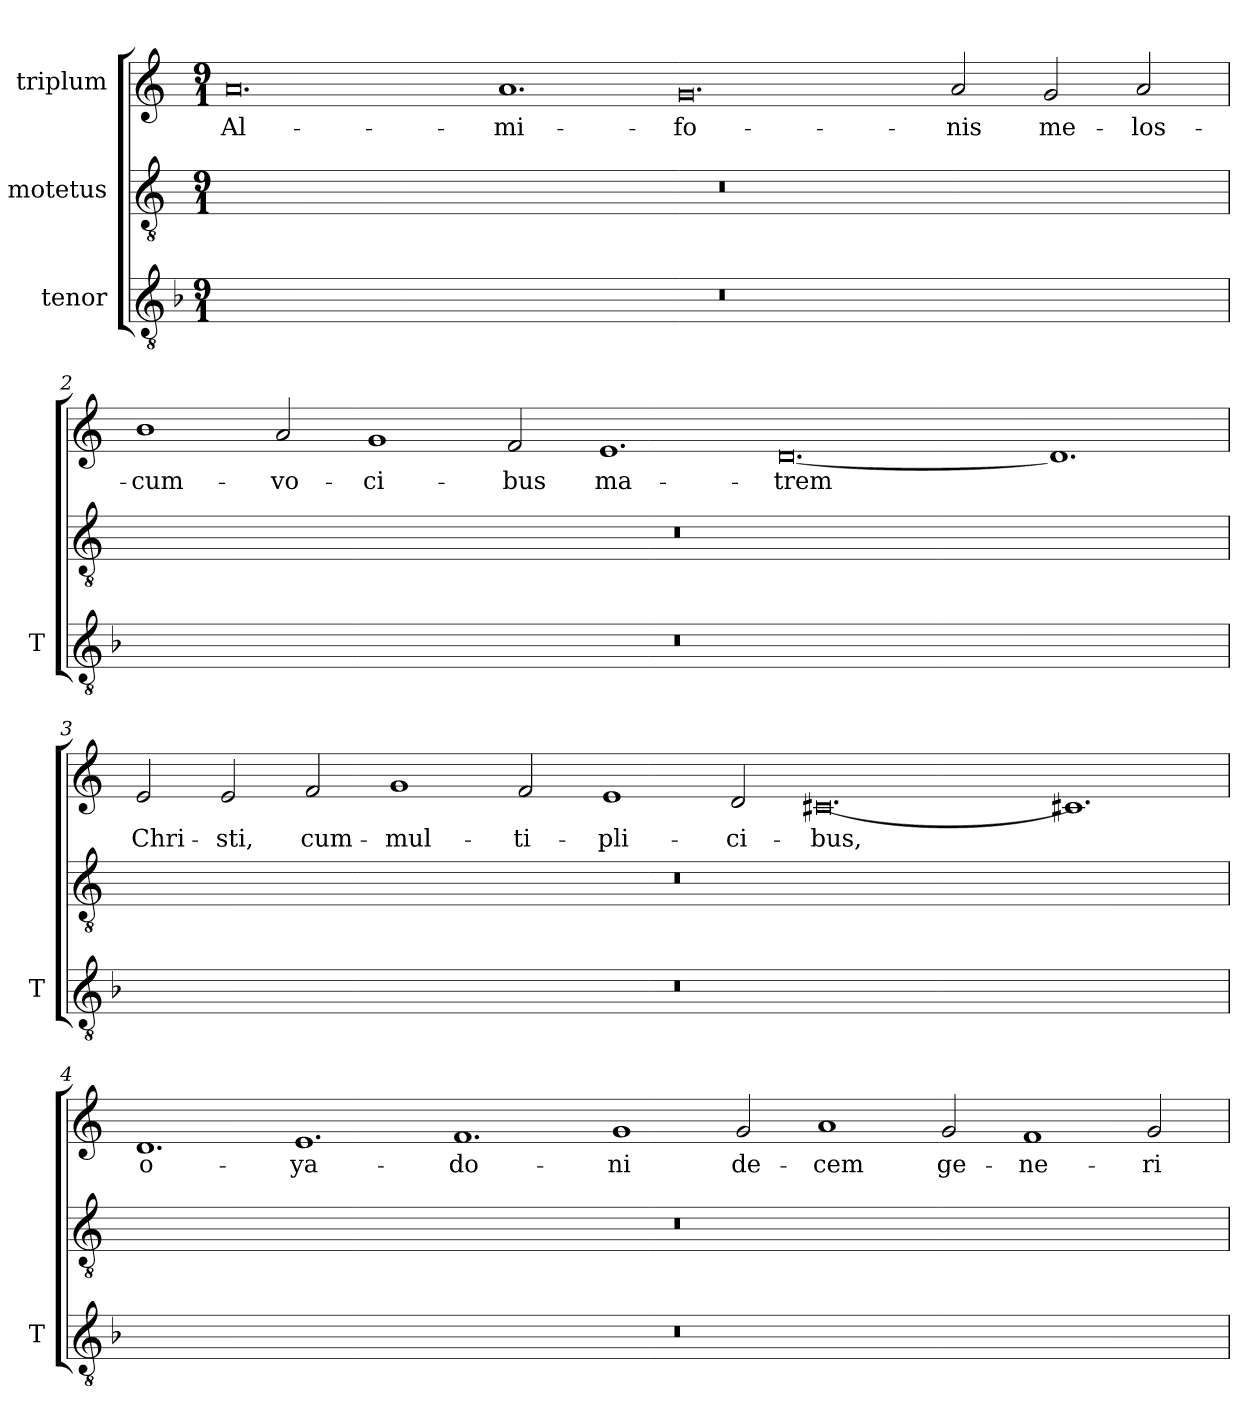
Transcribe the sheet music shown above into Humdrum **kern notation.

**kern	**kern	**kern	**text
*part3	*part2	*part1	*part1
*staff3	*staff2	*staff1	*staff1
*I"tenor	*I"motetus	*I"triplum	*
*I'T	*	*	*
*clefGv2	*clefGv2	*clefG2	*
*k[b-]	*k[]	*k[]	*
*F:	*C:	*C:	*
*M9/1	*M9/1	*M9/1	*
=1	=1	=1	=1
1%9r	1%9r	0.a/	Al-
.	.	1.a/	-mi-
.	.	0.g/	-fo-
.	.	2a/	-nis
.	.	2g/	me-
.	.	2a/	los-
=2	=2	=2	=2
1%9r	1%9r	1b\	cum-
.	.	2a/	vo-
.	.	1g/	-ci-
.	.	2f/	-bus
.	.	1.e/	ma-
.	.	[0.d/	-trem
.	.	1.d/]	.
!!LO:LB:g=z
=3	=3	=3	=3
1%9r	1%9r	2e/	Chri-
.	.	2e/	-sti,
.	.	2f/	cum-
.	.	1g/	mul-
.	.	2f/	-ti-
.	.	1e/	-pli-
.	.	2d/	-ci-
.	.	[0.c#X/	-bus,
.	.	1.c#X/]	.
=4	=4	=4	=4
1%9r	1%9r	1.d/	o-
.	.	1.e/	-ya-
.	.	1.f/	-do-
.	.	1g/	-ni
.	.	2g/	de-
.	.	1a/	-cem
.	.	2g/	ge-
.	.	1f/	-ne-
.	.	2g/	-ri-
=	=	=	=
*-	*-	*-	*-
